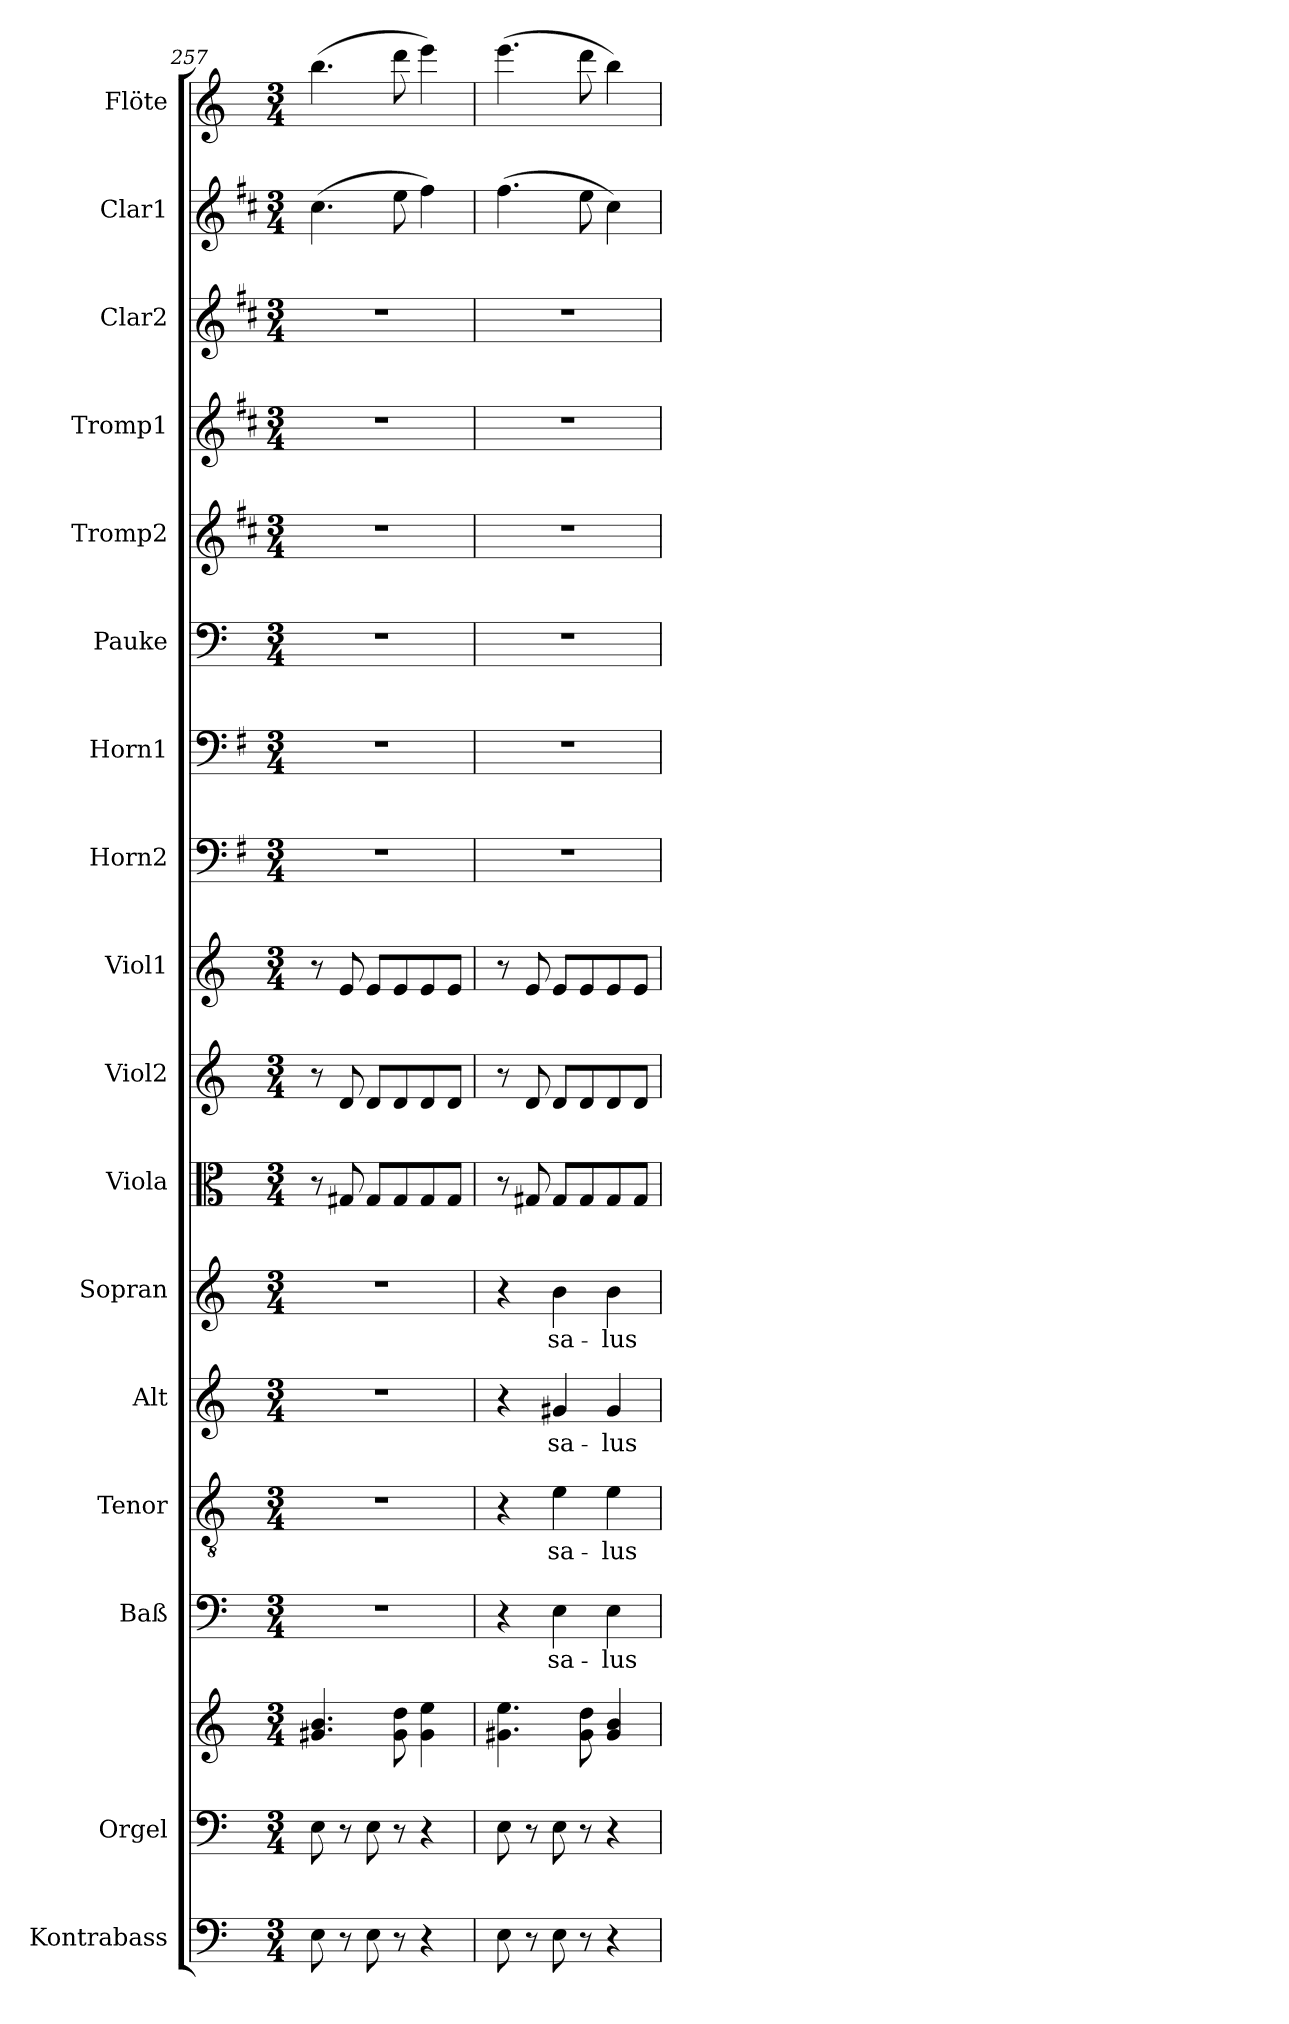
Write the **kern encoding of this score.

**kern	**kern	**kern	**kern	**text	**kern	**text	**kern	**text	**kern	**text	**kern	**kern	**kern	**kern	**kern	**kern	**kern	**kern	**kern	**kern	**kern
*part17	*part16	*part16	*part15	*part15	*part14	*part14	*part13	*part13	*part12	*part12	*part11	*part10	*part9	*part8	*part7	*part6	*part5	*part4	*part3	*part2	*part1
*staff18	*staff17	*staff16	*staff15	*staff15	*staff14	*staff14	*staff13	*staff13	*staff12	*staff12	*staff11	*staff10	*staff9	*staff8	*staff7	*staff6	*staff5	*staff4	*staff3	*staff2	*staff1
*I"Kontrabass	*I"Orgel	*	*I"Baß	*	*I"Tenor	*	*I"Alt	*	*I"Sopran	*	*I"Viola	*I"Viol2	*I"Viol1	*I"Horn2	*I"Horn1	*I"Pauke	*I"Tromp2	*I"Tromp1	*I"Clar2	*I"Clar1	*I"Flöte
*I'Kb	*	*	*I'B	*	*I'T	*	*I'A	*	*I'S	*	*I'Vla	*I'Vl2	*I'Vl1	*I'Hr2	*I'Hr1	*I'Pk	*I'Tr2	*I'Tr1	*I'Cl2	*I'Cl1	*I'Fl
*clefF4	*clefF4	*clefG2	*clefF4	*	*clefGv2	*	*clefG2	*	*clefG2	*	*clefC3	*clefG2	*clefG2	*clefF4	*clefF4	*clefF4	*clefG2	*clefG2	*clefG2	*clefG2	*clefG2
*ITrd7c12	*	*	*	*	*	*	*	*	*	*	*	*	*	*ITrd4c7	*ITrd4c7	*	*ITrd1c2	*ITrd1c2	*ITrd1c2	*ITrd1c2	*
*k[]	*k[]	*k[]	*k[]	*	*k[]	*	*k[]	*	*k[]	*	*k[]	*k[]	*k[]	*k[]	*k[]	*k[]	*k[]	*k[]	*k[]	*k[]	*k[]
*C:	*C:	*C:	*C:	*	*C:	*	*C:	*	*C:	*	*C:	*C:	*C:	*C:	*C:	*C:	*C:	*C:	*C:	*C:	*C:
*M3/4	*M3/4	*M3/4	*M3/4	*	*M3/4	*	*M3/4	*	*M3/4	*	*M3/4	*M3/4	*M3/4	*M3/4	*M3/4	*M3/4	*M3/4	*M3/4	*M3/4	*M3/4	*M3/4
=257	=257	=257	=257	=257	=257	=257	=257	=257	=257	=257	=257	=257	=257	=257	=257	=257	=257	=257	=257	=257	=257
8EE\	8E\	4.g#X/ 4.b/	2.r	.	2.r	.	2.r	.	2.r	.	8r	8r	8r	2.r	2.r	2.r	2.r	2.r	2.r	(>4.b\	(>4.bb\
8r	8r	.	.	.	.	.	.	.	.	.	8G#X/	8d/	8e/	.	.	.	.	.	.	.	.
8EE\	8E\	.	.	.	.	.	.	.	.	.	8G#/L	8d/L	8e/L	.	.	.	.	.	.	.	.
8r	8r	8g#\ 8dd\	.	.	.	.	.	.	.	.	8G#/	8d/	8e/	.	.	.	.	.	.	8dd\	8ddd\
4r	4r	4g#\ 4ee\	.	.	.	.	.	.	.	.	8G#/	8d/	8e/	.	.	.	.	.	.	4ee\)	4eee\)
.	.	.	.	.	.	.	.	.	.	.	8G#/J	8d/J	8e/J	.	.	.	.	.	.	.	.
=258	=258	=258	=258	=258	=258	=258	=258	=258	=258	=258	=258	=258	=258	=258	=258	=258	=258	=258	=258	=258	=258
8EE\	8E\	4.g#X\ 4.ee\	4r	.	4r	.	4r	.	4r	.	8r	8r	8r	2.r	2.r	2.r	2.r	2.r	2.r	(>4.ee\	(>4.eee\
8r	8r	.	.	.	.	.	.	.	.	.	8G#X/	8d/	8e/	.	.	.	.	.	.	.	.
!	!	!	!	!LO:LY:b	!	!LO:LY:b	!	!LO:LY:b	!	!LO:LY:b	!	!	!	!	!	!	!	!	!	!	!
8EE\	8E\	.	4E\	sa-	4e\	sa-	4g#X/	sa-	4b\	sa-	8G#/L	8d/L	8e/L	.	.	.	.	.	.	.	.
8r	8r	8g#\ 8dd\	.	.	.	.	.	.	.	.	8G#/	8d/	8e/	.	.	.	.	.	.	8dd\	8ddd\
!	!	!	!	!LO:LY:b	!	!LO:LY:b	!	!LO:LY:b	!	!LO:LY:b	!	!	!	!	!	!	!	!	!	!	!
4r	4r	4g#/ 4b/	4E\	-lus	4e\	-lus	4g#/	-lus	4b\	-lus	8G#/	8d/	8e/	.	.	.	.	.	.	4b\)	4bb\)
.	.	.	.	.	.	.	.	.	.	.	8G#/J	8d/J	8e/J	.	.	.	.	.	.	.	.
=	=	=	=	=	=	=	=	=	=	=	=	=	=	=	=	=	=	=	=	=	=
*-	*-	*-	*-	*-	*-	*-	*-	*-	*-	*-	*-	*-	*-	*-	*-	*-	*-	*-	*-	*-	*-
